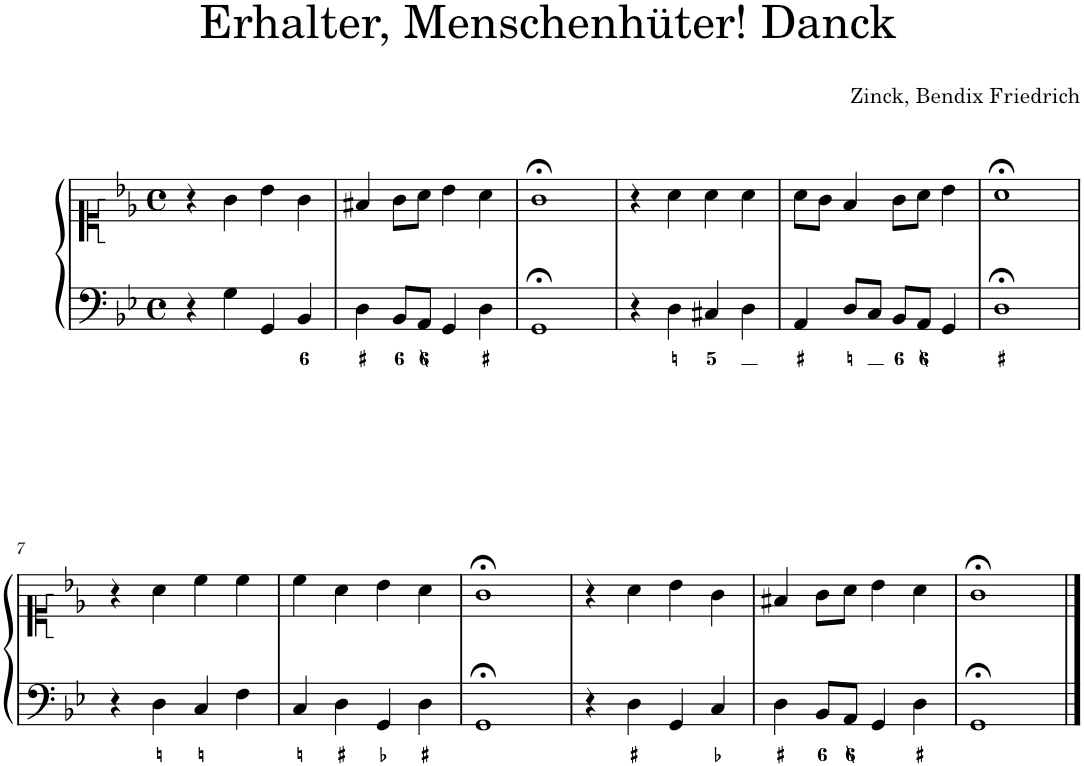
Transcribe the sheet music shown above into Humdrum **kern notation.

**kern	**kern
*part1	*part1
*staff2	*staff1
*I"Piano	*
*I'Pno.	*
*clefF4	*clefC1
*k[b-e-]	*k[b-e-]
*M4/4	*M4/4
*met(c)	*met(c)
=1	=1
4r	4r
4G\	4g\
4GG/	4b-\
4BB-/	4g\
=2	=2
4D\	4f#X/
8BB-/L	8g\L
8AA/J	8a\J
4GG/	4b-\
4D\	4a\
=3	=3
1GG;<	1g;<
=4	=4
4r	4r
4D\	4a\
4C#X/	4a\
4D\	4a\
=5	=5
4AA/	8a\L
.	8g\J
8D/L	4f/
8C/J	.
8BB-/L	8g\L
8AA/J	8a\J
4GG/	4b-\
=6	=6
1D;<	1a;<
!!LO:LB:g=z
=7	=7
4r	4r
4D\	4a\
4C/	4cc\
4F\	4cc\
=8	=8
4C/	4cc\
4D\	4a\
4GG/	4b-\
4D\	4a\
=9	=9
1GG;<	1g;<
=10	=10
4r	4r
4D\	4a\
4GG/	4b-\
4C/	4g\
=11	=11
4D\	4f#X/
8BB-/L	8g\L
8AA/J	8a\J
4GG/	4b-\
4D\	4a\
=12	=12
1GG;<	1g;<
==	==
*-	*-
